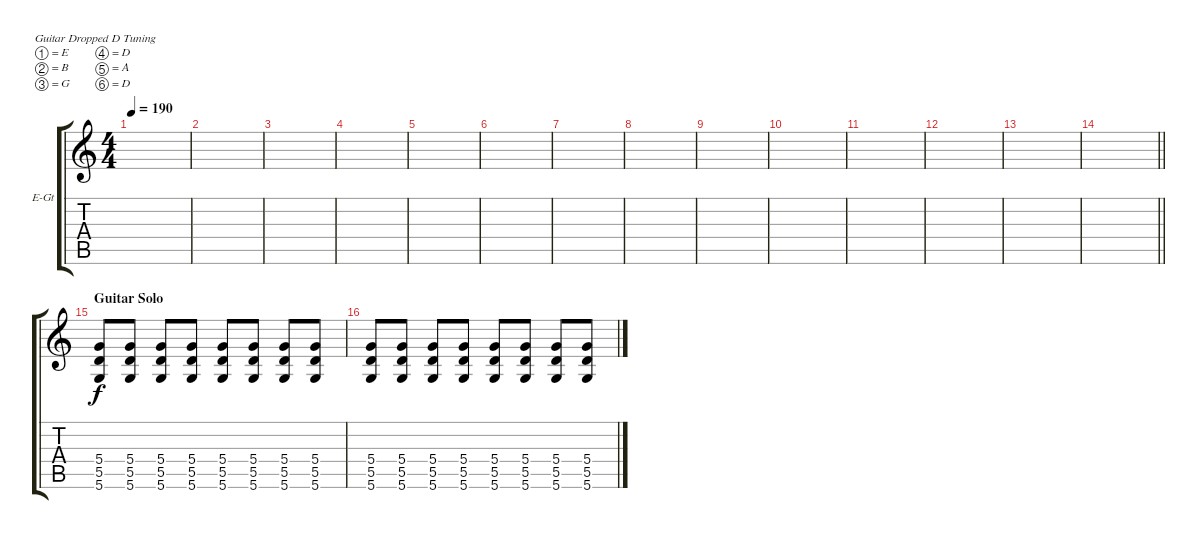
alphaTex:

\bracketExtendMode groupsimilarinstruments
\firstSystemTrackNameOrientation horizontal
\otherSystemsTrackNameOrientation horizontal
\track ("Alex" "E-Gt") {instrument distortionguitar}
\staff {score tabs}
\tuning (E4 B3 G3 D3 A2 D2)
\ts (4 4)
\tempo 190
\clef g2
\ks c
|
|
|
|
|
|
|
|
|
|
|
|
|
\barLineRight lightlight
|
\section ("" "Guitar Solo")
(5.5 5.6 5.4).8 (5.5 5.6 5.4).8 (5.5 5.6 5.4).8 (5.5 5.6 5.4).8 (5.5 5.6 5.4).8 (5.5 5.6 5.4).8 (5.5 5.6 5.4).8 (5.5 5.6 5.4).8 |
(5.5 5.6 5.4).8 (5.5 5.6 5.4).8 (5.5 5.6 5.4).8 (5.5 5.6 5.4).8 (5.5 5.6 5.4).8 (5.5 5.6 5.4).8 (5.5 5.6 5.4).8 (5.5 5.6 5.4).8
